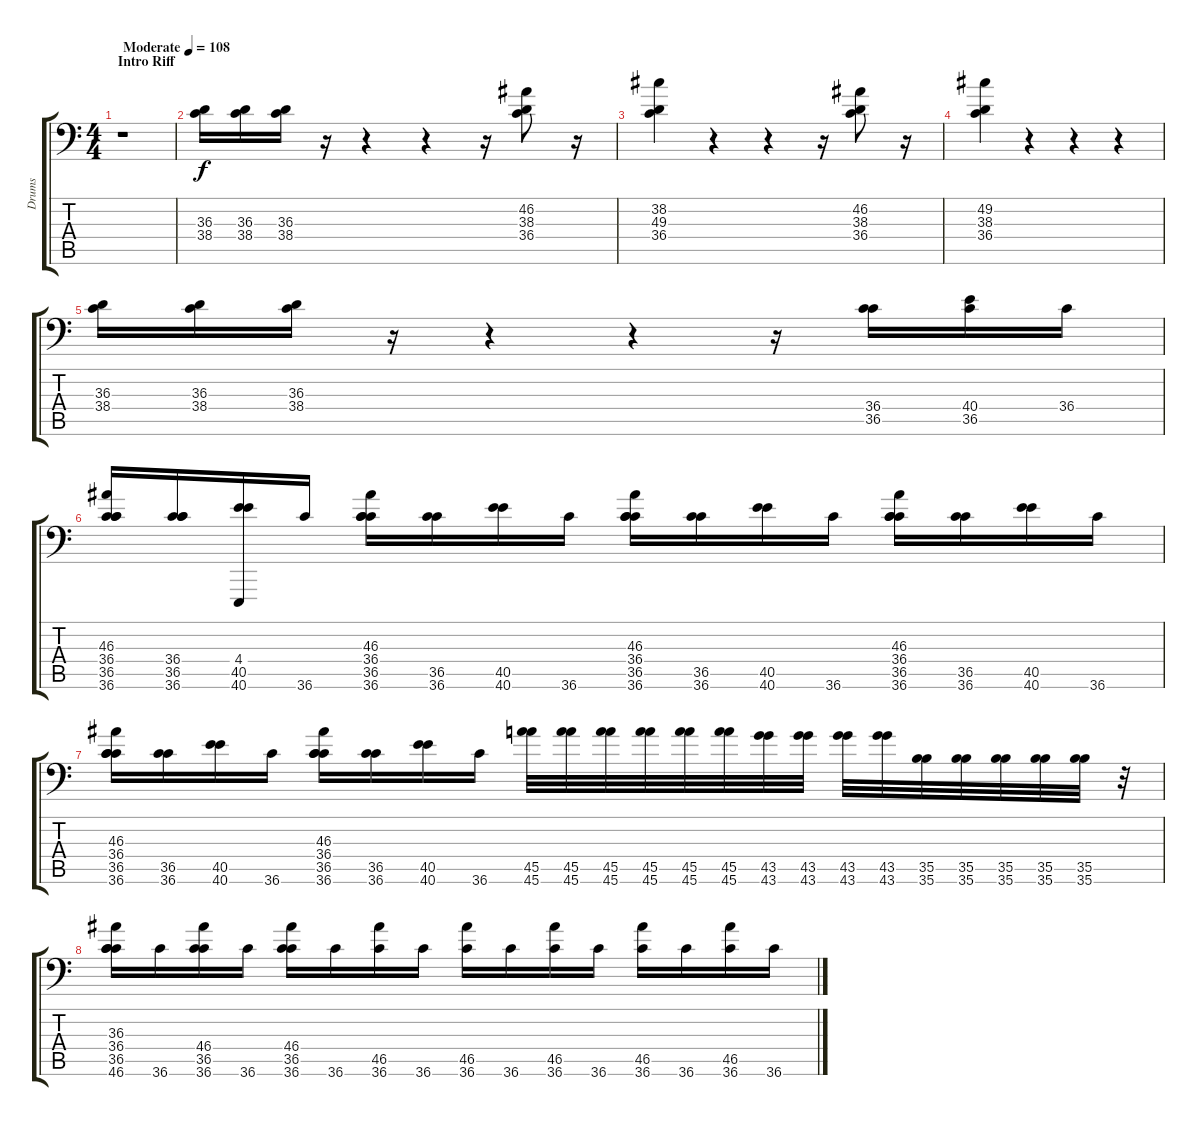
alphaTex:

\track ("Drums" "Drums") {instrument acousticgrandpiano}
\staff {score tabs}
\tuning (C-1 C-1 C-1 C-1 C-1 C-1) {hide}
\ts (4 4)
\section ("" "Intro Riff")
\tempo (108 "Moderate")
\clef f4
\ks c
r.1{dy f instrument acousticgrandpiano} |
(36.3 38.4).16 (36.3 38.4).16 (36.3 38.4).16 r.16 r.4 r.4 r.16 (46.2 38.3 36.4).8 r.16 |
(38.2 49.3 36.4).4 r.4 r.4 r.16 (46.2 38.3 36.4).8 r.16 |
(49.2 38.3 36.4).4 r.4 r.4 r.4 |
(36.3 38.4).16 (36.3 38.4).16 (36.3 38.4).16 r.16 r.4 r.4 r.16 (36.4 36.5).16 (40.4 36.5).16 36.4.16 |
(46.3 36.4 36.5 36.6).16 (36.4 36.5 36.6).16 (4.4 40.5 40.6).16 36.6.16 (46.3 36.4 36.5 36.6).16 (36.5 36.6).16 (40.5 40.6).16 36.6.16 (46.3 36.4 36.5 36.6).16 (36.5 36.6).16 (40.5 40.6).16 36.6.16 (46.3 36.4 36.5 36.6).16 (36.5 36.6).16 (40.5 40.6).16 36.6.16 |
(46.3 36.4 36.5 36.6).16 (36.5 36.6).16 (40.5 40.6).16 36.6.16 (46.3 36.4 36.5 36.6).16 (36.5 36.6).16 (40.5 40.6).16 36.6.16 (45.5 45.6).32 (45.5 45.6).32 (45.5 45.6).32 (45.5 45.6).32 (45.5 45.6).32 (45.5 45.6).32 (43.5 43.6).32 (43.5 43.6).32 (43.5 43.6).32 (43.5 43.6).32 (35.5 35.6).32 (35.5 35.6).32 (35.5 35.6).32 (35.5 35.6).32 (35.5 35.6).32 r.32 |
(36.3 36.4 36.5 46.6).16 36.6.16 (46.4 36.5 36.6).16 36.6.16 (46.4 36.5 36.6).16 36.6.16 (46.5 36.6).16 36.6.16 (46.5 36.6).16 36.6.16 (46.5 36.6).16 36.6.16 (46.5 36.6).16 36.6.16 (46.5 36.6).16 36.6.16
